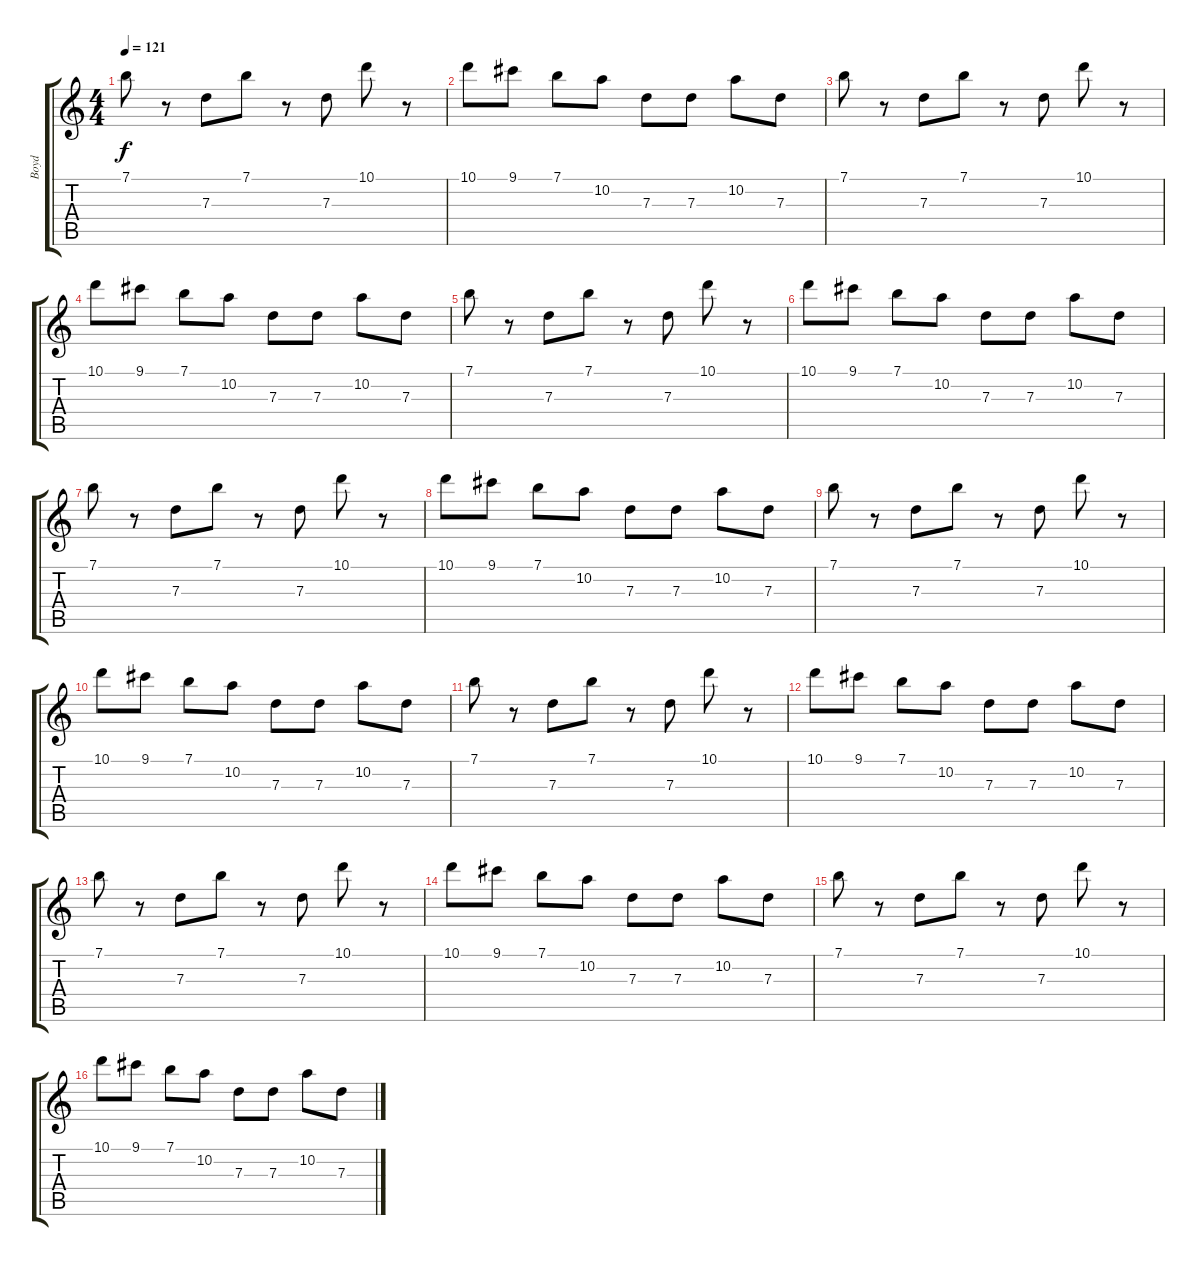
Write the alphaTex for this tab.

\track ("Boyd" "Boyd") {instrument acousticguitarsteel}
\staff {score tabs}
\tuning (E4 B3 G3 D3 A2 E2) {hide}
\ts (4 4)
\tempo 121
\clef g2
\ks c
7.1.8{dy f} r.8 7.3.8 7.1.8 r.8 7.3.8 10.1.8 r.8 |
10.1.8 9.1.8 7.1.8 10.2.8 7.3.8 7.3.8 10.2.8 7.3.8 |
7.1.8 r.8 7.3.8 7.1.8 r.8 7.3.8 10.1.8 r.8 |
10.1.8 9.1.8 7.1.8 10.2.8 7.3.8 7.3.8 10.2.8 7.3.8 |
7.1.8 r.8 7.3.8 7.1.8 r.8 7.3.8 10.1.8 r.8 |
10.1.8 9.1.8 7.1.8 10.2.8 7.3.8 7.3.8 10.2.8 7.3.8 |
7.1.8 r.8 7.3.8 7.1.8 r.8 7.3.8 10.1.8 r.8 |
10.1.8 9.1.8 7.1.8 10.2.8 7.3.8 7.3.8 10.2.8 7.3.8 |
7.1.8 r.8 7.3.8 7.1.8 r.8 7.3.8 10.1.8 r.8 |
10.1.8 9.1.8 7.1.8 10.2.8 7.3.8 7.3.8 10.2.8 7.3.8 |
7.1.8 r.8 7.3.8 7.1.8 r.8 7.3.8 10.1.8 r.8 |
10.1.8 9.1.8 7.1.8 10.2.8 7.3.8 7.3.8 10.2.8 7.3.8 |
7.1.8 r.8 7.3.8 7.1.8 r.8 7.3.8 10.1.8 r.8 |
10.1.8 9.1.8 7.1.8 10.2.8 7.3.8 7.3.8 10.2.8 7.3.8 |
7.1.8 r.8 7.3.8 7.1.8 r.8 7.3.8 10.1.8 r.8 |
10.1.8 9.1.8 7.1.8 10.2.8 7.3.8 7.3.8 10.2.8 7.3.8
